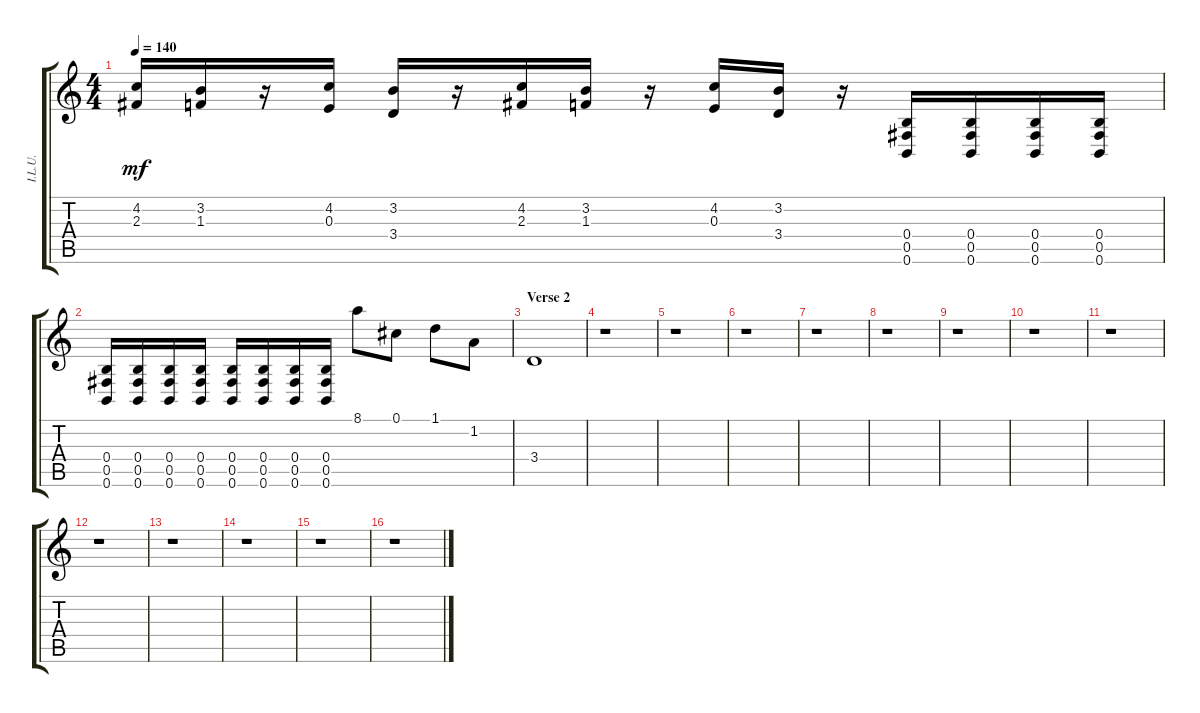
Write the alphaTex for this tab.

\track ("I.L.U." "I.L.U.") {instrument distortionguitar}
\staff {score tabs}
\tuning (Db4 Ab3 E3 B2 Gb2 B1) {hide}
\ts (4 4)
\tempo 140
\clef g2
\ks c
(4.2 2.3).16{dy mf} (3.2 1.3).16 r.16 (4.2 0.3).16 (3.2 3.4).16 r.16 (4.2 2.3).16 (3.2 1.3).16 r.16 (4.2 0.3).16 (3.2 3.4).16 r.16 (0.4 0.5 0.6).16 (0.4 0.5 0.6).16 (0.4 0.5 0.6).16 (0.4 0.5 0.6).16 |
(0.4 0.5 0.6).16 (0.4 0.5 0.6).16 (0.4 0.5 0.6).16 (0.4 0.5 0.6).16 (0.4 0.5 0.6).16 (0.4 0.5 0.6).16 (0.4 0.5 0.6).16 (0.4 0.5 0.6).16 8.1.8 0.1.8 1.1.8 1.2.8 |
\section ("" "Verse 2")
3.4.1 |
r.1 |
r.1 |
r.1 |
r.1 |
r.1 |
r.1 |
r.1 |
r.1 |
r.1 |
r.1 |
r.1 |
r.1 |
r.1
